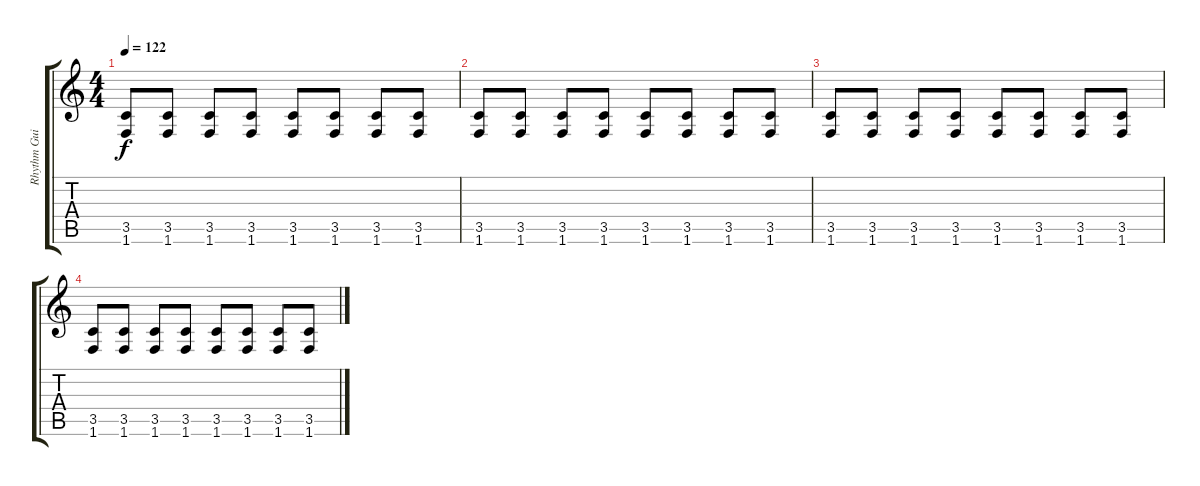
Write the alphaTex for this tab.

\track ("Rhythm Guitar" "Rhythm Gui") {instrument overdrivenguitar}
\staff {score tabs}
\tuning (E4 B3 G3 D3 A2 E2) {hide}
\ts (4 4)
\tempo 122
\clef g2
\ks c
(3.5 1.6).8{dy f} (3.5 1.6).8 (3.5 1.6).8 (3.5 1.6).8 (3.5 1.6).8 (3.5 1.6).8 (3.5 1.6).8 (3.5 1.6).8 |
(3.5 1.6).8 (3.5 1.6).8 (3.5 1.6).8 (3.5 1.6).8 (3.5 1.6).8 (3.5 1.6).8 (3.5 1.6).8 (3.5 1.6).8 |
(3.5 1.6).8 (3.5 1.6).8 (3.5 1.6).8 (3.5 1.6).8 (3.5 1.6).8 (3.5 1.6).8 (3.5 1.6).8 (3.5 1.6).8 |
(3.5 1.6).8 (3.5 1.6).8 (3.5 1.6).8 (3.5 1.6).8 (3.5 1.6).8 (3.5 1.6).8 (3.5 1.6).8 (3.5 1.6).8
